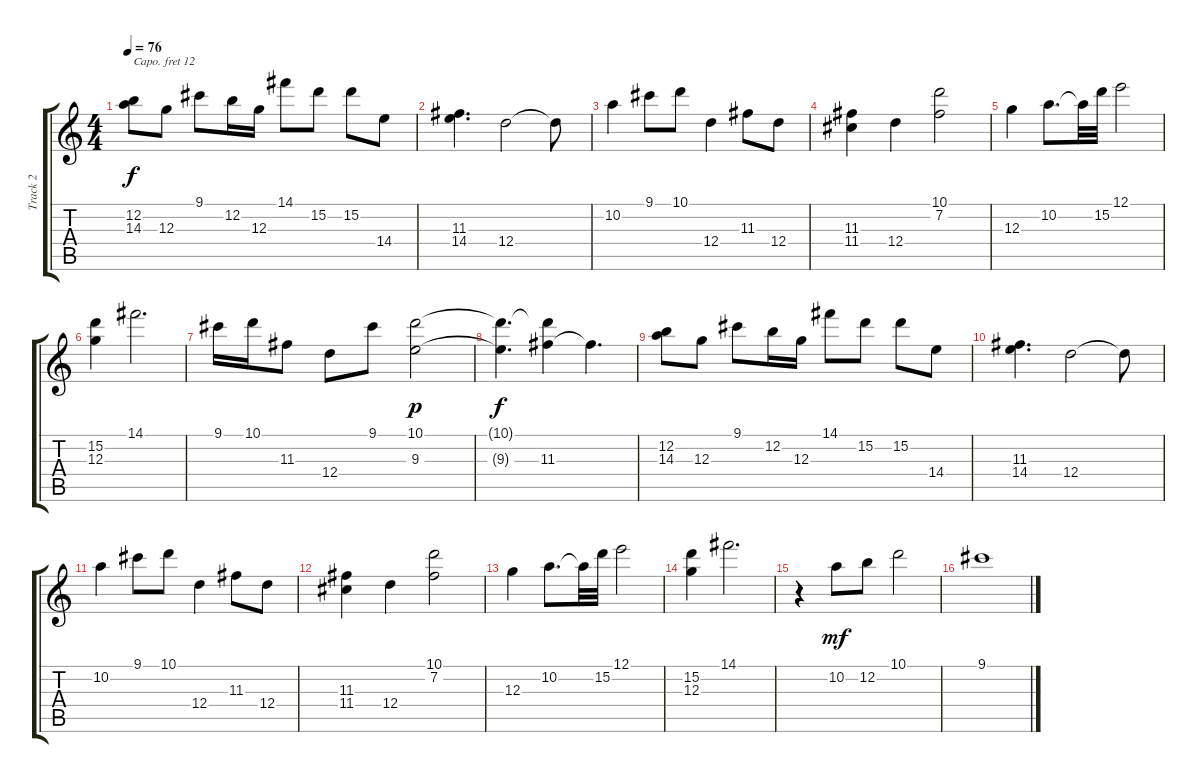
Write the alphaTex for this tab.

\track ("Track 2" "Track 2") {instrument brightacousticpiano}
\staff {score tabs}
\capo 12
\tuning (E4 B3 G3 D3 A2 E2) {hide}
\ts (4 4)
\tempo 76
\clef g2
\ks c
(12.2 14.3).8{dy f} 12.3.8 9.1.8 12.2.16 12.3.16 14.1.8 15.2.8 15.2.8 14.4.8 |
(11.3 14.4).4{d} 12.4.2 12.4{t}.8 |
10.2.4 9.1.8 10.1.8 12.4.4 11.3.8 12.4.8 |
(11.3 11.4).4 12.4.4 (10.1 7.2).2 |
12.3.4 10.2.8{d} 10.2{t}.32 15.2.32 12.1.2 |
(15.2 12.3).4 14.1.2{d} |
9.1.16 10.1.16 11.3.8 12.4.8 9.1.8 (10.1 9.3).2{dy p} |
(10.1{t} 9.3{t}).4{d dy f} (10.1{t} 11.3).4 11.3{t}.4{d} |
(12.2 14.3).8 12.3.8 9.1.8 12.2.16 12.3.16 14.1.8 15.2.8 15.2.8 14.4.8 |
(11.3 14.4).4{d} 12.4.2 12.4{t}.8 |
10.2.4 9.1.8 10.1.8 12.4.4 11.3.8 12.4.8 |
(11.3 11.4).4 12.4.4 (10.1 7.2).2 |
12.3.4 10.2.8{d} 10.2{t}.32 15.2.32 12.1.2 |
(15.2 12.3).4 14.1.2{d} |
r.4 10.2.8{dy mf} 12.2.8 10.1.2 |
9.1.1
